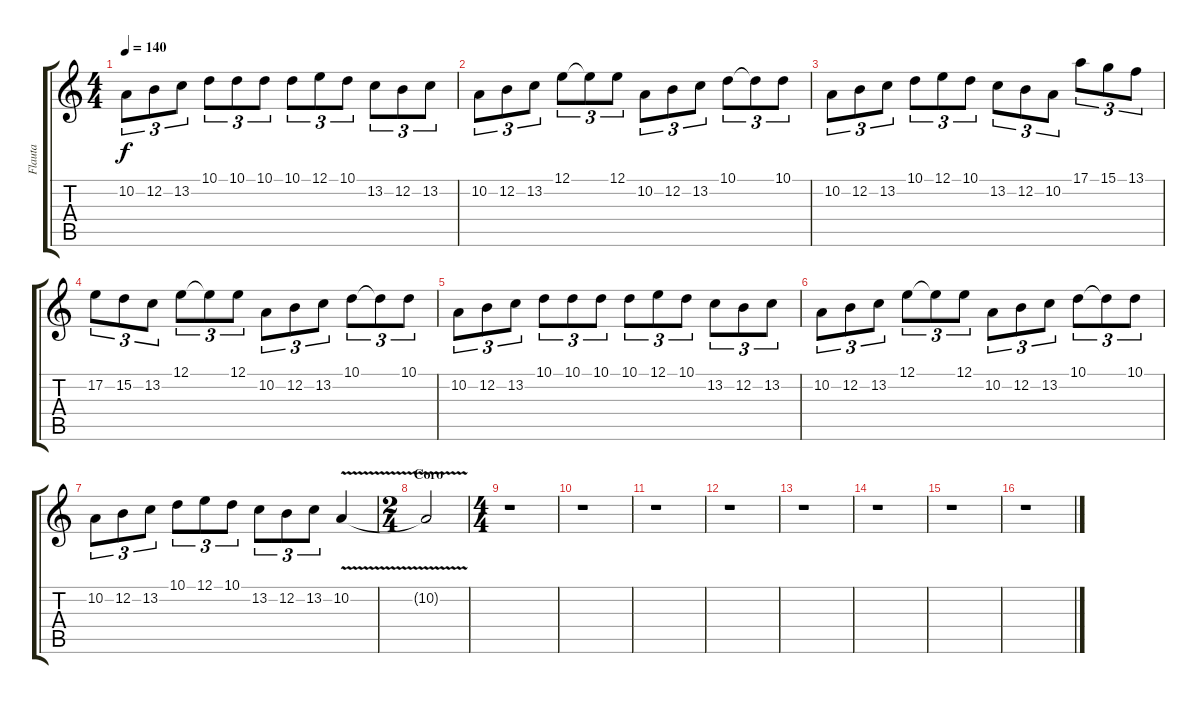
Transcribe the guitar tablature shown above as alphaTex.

\track ("Flauta" "Flauta") {instrument flute}
\staff {score tabs}
\tuning (E4 B3 G3 D3 A2 E2) {hide}
\ts (4 4)
\tempo 140
\clef g2
\ks c
10.2.8{tu (3 2) dy f} 12.2.8{tu (3 2)} 13.2.8{tu (3 2)} 10.1.8{tu (3 2)} 10.1.8{tu (3 2)} 10.1.8{tu (3 2)} 10.1.8{tu (3 2)} 12.1.8{tu (3 2)} 10.1.8{tu (3 2)} 13.2.8{tu (3 2)} 12.2.8{tu (3 2)} 13.2.8{tu (3 2)} |
10.2.8{tu (3 2)} 12.2.8{tu (3 2)} 13.2.8{tu (3 2)} 12.1.8{tu (3 2)} 12.1{t}.8{tu (3 2)} 12.1.8{tu (3 2)} 10.2.8{tu (3 2)} 12.2.8{tu (3 2)} 13.2.8{tu (3 2)} 10.1.8{tu (3 2)} 10.1{t}.8{tu (3 2)} 10.1.8{tu (3 2)} |
10.2.8{tu (3 2)} 12.2.8{tu (3 2)} 13.2.8{tu (3 2)} 10.1.8{tu (3 2)} 12.1.8{tu (3 2)} 10.1.8{tu (3 2)} 13.2.8{tu (3 2)} 12.2.8{tu (3 2)} 10.2.8{tu (3 2)} 17.1.8{tu (3 2)} 15.1.8{tu (3 2)} 13.1.8{tu (3 2)} |
17.2.8{tu (3 2)} 15.2.8{tu (3 2)} 13.2.8{tu (3 2)} 12.1.8{tu (3 2)} 12.1{t}.8{tu (3 2)} 12.1.8{tu (3 2)} 10.2.8{tu (3 2)} 12.2.8{tu (3 2)} 13.2.8{tu (3 2)} 10.1.8{tu (3 2)} 10.1{t}.8{tu (3 2)} 10.1.8{tu (3 2)} |
10.2.8{tu (3 2)} 12.2.8{tu (3 2)} 13.2.8{tu (3 2)} 10.1.8{tu (3 2)} 10.1.8{tu (3 2)} 10.1.8{tu (3 2)} 10.1.8{tu (3 2)} 12.1.8{tu (3 2)} 10.1.8{tu (3 2)} 13.2.8{tu (3 2)} 12.2.8{tu (3 2)} 13.2.8{tu (3 2)} |
10.2.8{tu (3 2)} 12.2.8{tu (3 2)} 13.2.8{tu (3 2)} 12.1.8{tu (3 2)} 12.1{t}.8{tu (3 2)} 12.1.8{tu (3 2)} 10.2.8{tu (3 2)} 12.2.8{tu (3 2)} 13.2.8{tu (3 2)} 10.1.8{tu (3 2)} 10.1{t}.8{tu (3 2)} 10.1.8{tu (3 2)} |
10.2.8{tu (3 2)} 12.2.8{tu (3 2)} 13.2.8{tu (3 2)} 10.1.8{tu (3 2)} 12.1.8{tu (3 2)} 10.1.8{tu (3 2)} 13.2.8{tu (3 2)} 12.2.8{tu (3 2)} 13.2.8{tu (3 2)} 10.2{v}.4 |
\ts (2 4)
\section ("" "Coro")
10.2{t}.2 |
\ts (4 4)
r.1 |
r.1 |
r.1 |
r.1 |
r.1 |
r.1 |
r.1 |
r.1
